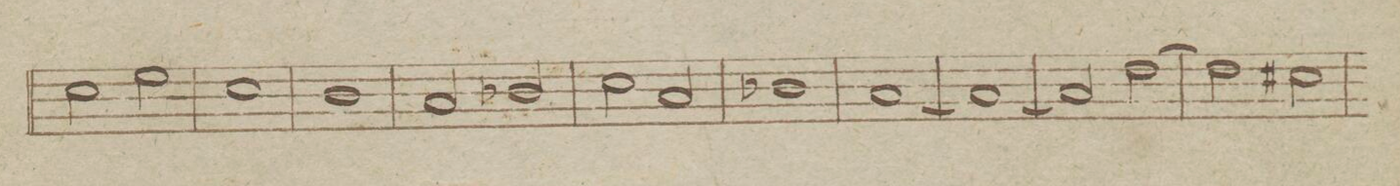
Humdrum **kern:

**kern	**dynam
*I"Clarinetto Secondo in B	*
*clefG2	*
*k[b-e-]	*
*met(c|)	*
*M2/2	*
2b-\	.
2dd\	.
=39	=39
1b-	.
=40	=40
1a	.
=41	=41
2g/	.
2a-X/	.
=42	=42
2b-\	.
2g/	.
=43	=43
1a-X	.
=44	=44
[1g	.
=45	=45
1g_	.
=46	=46
2g/]	.
[2cc\	.
=47	=47
2cc\]	.
2bX\	.
=48	=48
*-	*-
